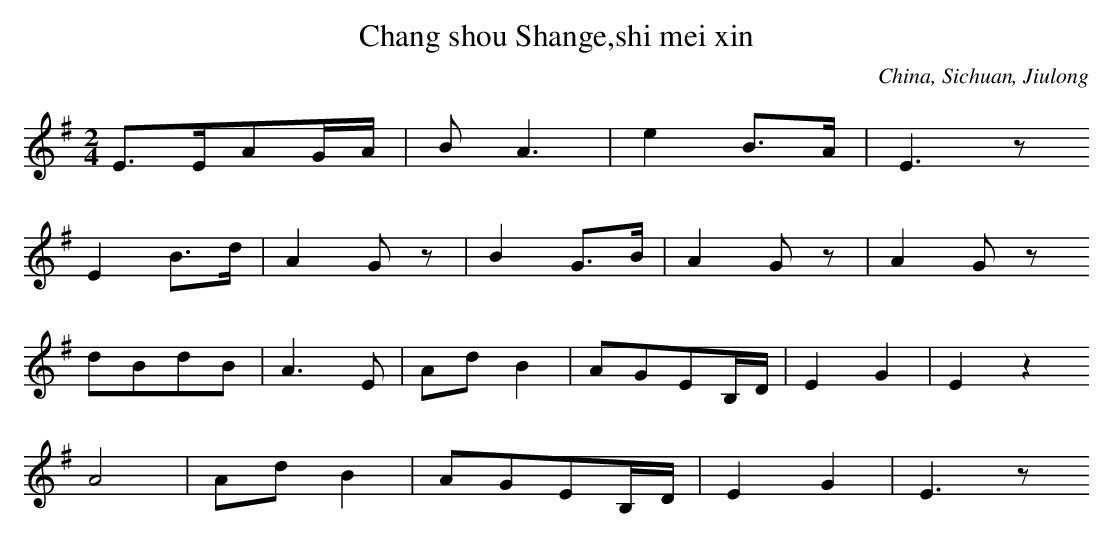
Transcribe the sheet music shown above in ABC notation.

X:1
T: Chang shou Shange,shi mei xin
O: China, Sichuan, Jiulong
M: 2/4
L: 1/16
K: G
E3EA2GA | B2A6 | e4B3A | E6z2
E4B3d | A4G2z2 | B4G3B | A4G2z2 | A4G2z2
d2B2d2B2 | A6E2 | A2d2B4 | A2G2E2B,D | E4G4 | E4z4
A8 | A2d2B4 | A2G2E2B,D | E4G4 | E6z2
